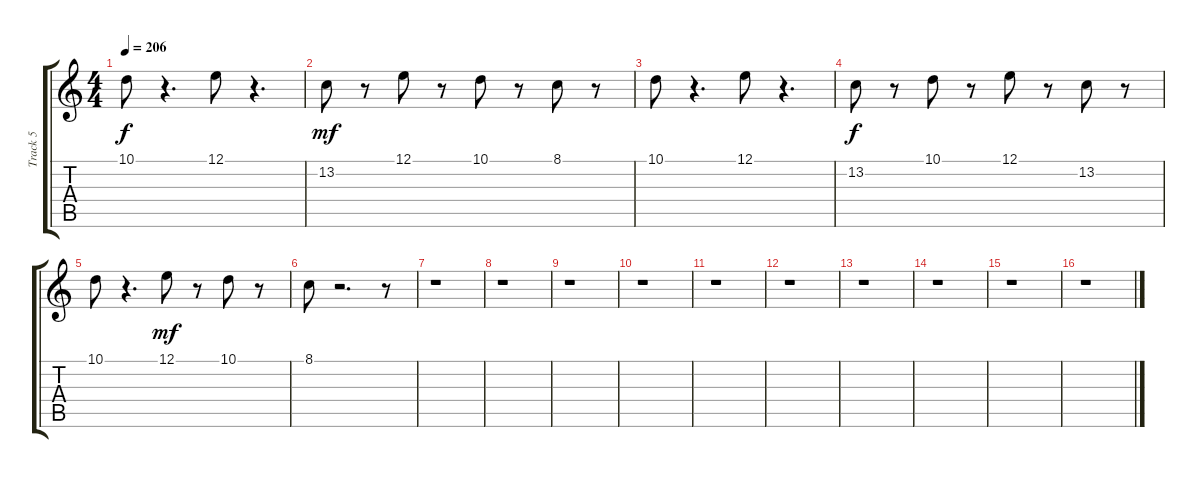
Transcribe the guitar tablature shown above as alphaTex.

\track ("Track 5" "Track 5") {instrument piccolo}
\staff {score tabs}
\tuning (E4 B3 G3 D3 A2 E2) {hide}
\ts (4 4)
\tempo 206
\clef g2
\ks c
10.1.8{dy f} r.4{d} 12.1.8 r.4{d} |
13.2.8{dy mf} r.8 12.1.8 r.8 10.1.8 r.8 8.1.8 r.8 |
10.1.8 r.4{d} 12.1.8 r.4{d} |
13.2.8{dy f} r.8 10.1.8 r.8 12.1.8 r.8 13.2.8 r.8 |
10.1.8 r.4{d} 12.1.8{dy mf} r.8 10.1.8 r.8 |
8.1.8 r.2{d} r.8 |
r.1 |
r.1 |
r.1 |
r.1 |
r.1 |
r.1 |
r.1 |
r.1 |
r.1 |
r.1
